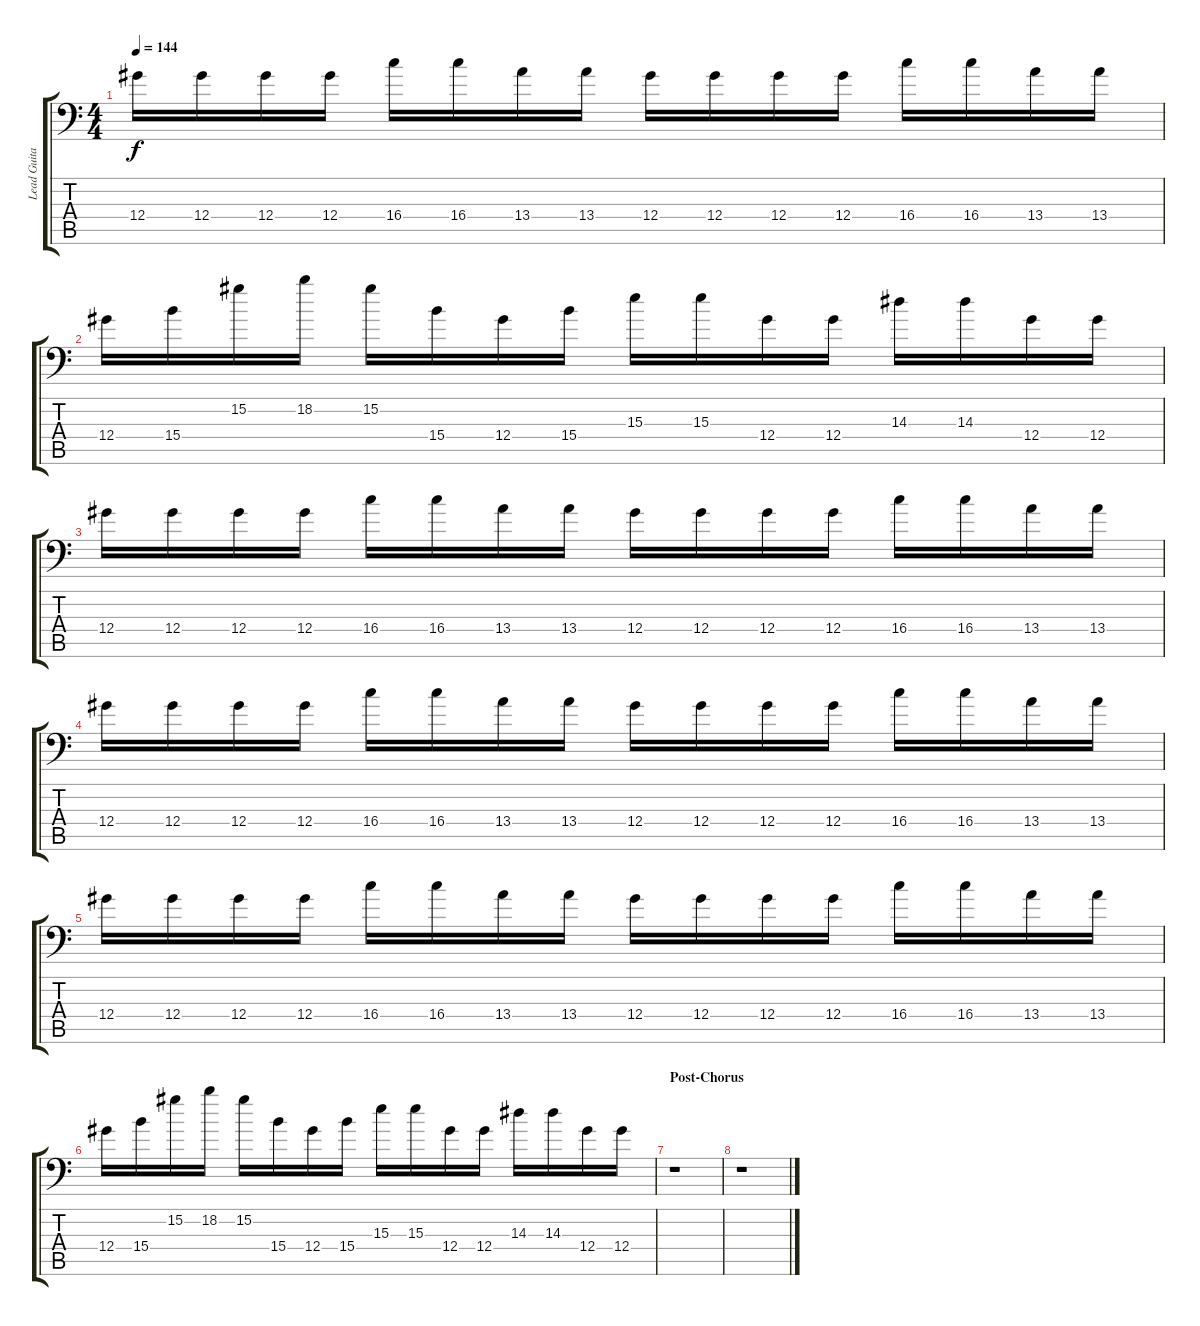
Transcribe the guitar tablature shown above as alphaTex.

\track ("Lead Guitar " "Lead Guita") {instrument distortionguitar}
\staff {score tabs}
\tuning (Bb3 F3 Db3 Ab2 Eb2 Ab1) {hide}
\ts (4 4)
\tempo 144
\clef f4
\ks c
12.4.16{dy f} 12.4.16 12.4.16 12.4.16 16.4.16 16.4.16 13.4.16 13.4.16 12.4.16 12.4.16 12.4.16 12.4.16 16.4.16 16.4.16 13.4.16 13.4.16 |
12.4.16 15.4.16 15.2.16 18.2.16 15.2.16 15.4.16 12.4.16 15.4.16 15.3.16 15.3.16 12.4.16 12.4.16 14.3.16 14.3.16 12.4.16 12.4.16 |
12.4.16 12.4.16 12.4.16 12.4.16 16.4.16 16.4.16 13.4.16 13.4.16 12.4.16 12.4.16 12.4.16 12.4.16 16.4.16 16.4.16 13.4.16 13.4.16 |
12.4.16 12.4.16 12.4.16 12.4.16 16.4.16 16.4.16 13.4.16 13.4.16 12.4.16 12.4.16 12.4.16 12.4.16 16.4.16 16.4.16 13.4.16 13.4.16 |
12.4.16 12.4.16 12.4.16 12.4.16 16.4.16 16.4.16 13.4.16 13.4.16 12.4.16 12.4.16 12.4.16 12.4.16 16.4.16 16.4.16 13.4.16 13.4.16 |
12.4.16 15.4.16 15.2.16 18.2.16 15.2.16 15.4.16 12.4.16 15.4.16 15.3.16 15.3.16 12.4.16 12.4.16 14.3.16 14.3.16 12.4.16 12.4.16 |
\section ("" "Post-Chorus")
r.1 |
r.1
